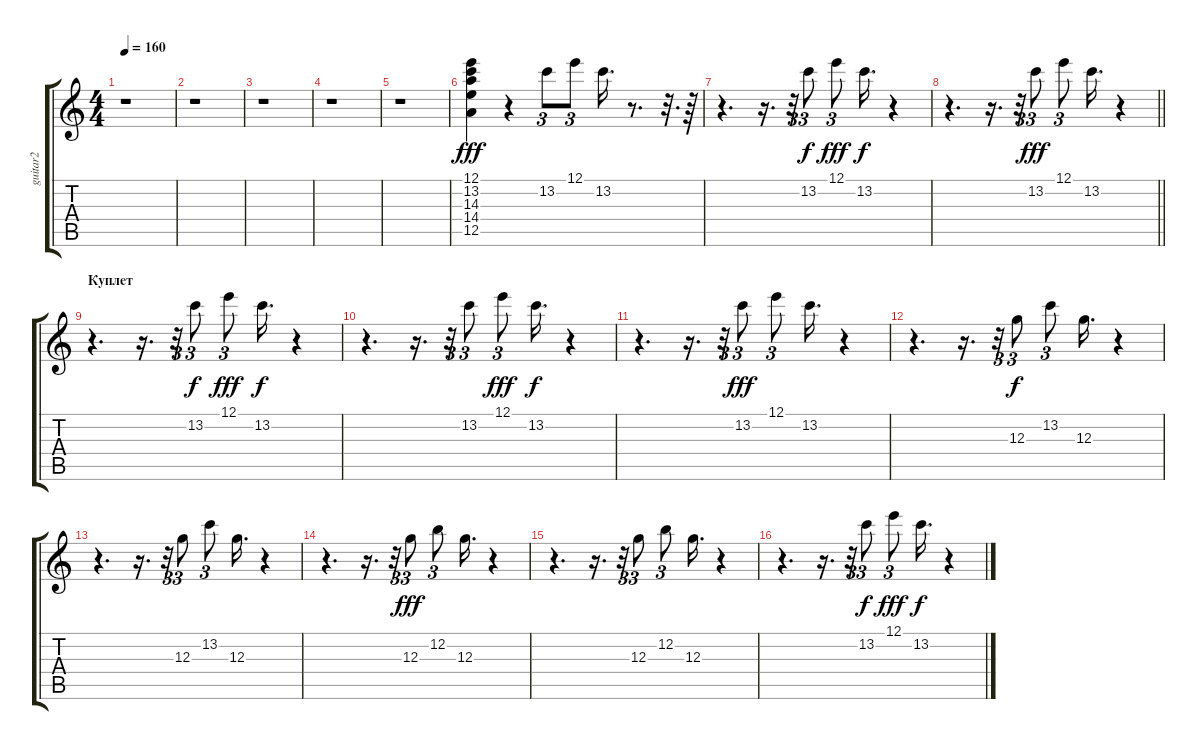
\track ("guitar2" "guitar2") {instrument distortionguitar}
\staff {score tabs}
\tuning (E4 B3 G3 D3 A2 E2) {hide}
\ts (4 4)
\tempo 160
\clef g2
\ks c
r.1{dy fff} |
r.1 |
r.1 |
r.1 |
r.1 |
(12.1 13.2 14.3 14.4 12.5).4 r.4 13.2.8{tu (3 2)} 12.1.8{tu (3 2)} 13.2.16{d} r.8{d} r.32{d} r.64 |
r.4{d} r.16{d} r.32{tu (3 2)} 13.2.8{tu (3 2) dy f} 12.1.8{tu (3 2) dy fff} 13.2.16{d dy f} r.4 |
\barLineRight lightlight
r.4{d} r.16{d} r.32{tu (3 2)} 13.2.8{tu (3 2) dy fff} 12.1.8{tu (3 2)} 13.2.16{d} r.4 |
\section ("" "Куплет")
r.4{d} r.16{d} r.32{tu (3 2)} 13.2.8{tu (3 2) dy f} 12.1.8{tu (3 2) dy fff} 13.2.16{d dy f} r.4 |
r.4{d} r.16{d} r.32{tu (3 2)} 13.2.8{tu (3 2)} 12.1.8{tu (3 2) dy fff} 13.2.16{d dy f} r.4 |
r.4{d} r.16{d} r.32{tu (3 2)} 13.2.8{tu (3 2) dy fff} 12.1.8{tu (3 2)} 13.2.16{d} r.4 |
r.4{d} r.16{d} r.32{tu (3 2)} 12.3.8{tu (3 2) dy f} 13.2.8{tu (3 2)} 12.3.16{d} r.4 |
r.4{d} r.16{d} r.32{tu (3 2)} 12.3.8{tu (3 2)} 13.2.8{tu (3 2)} 12.3.16{d} r.4 |
r.4{d} r.16{d} r.32{tu (3 2)} 12.3.8{tu (3 2) dy fff} 12.2.8{tu (3 2)} 12.3.16{d} r.4 |
r.4{d} r.16{d} r.32{tu (3 2)} 12.3.8{tu (3 2)} 12.2.8{tu (3 2)} 12.3.16{d} r.4 |
r.4{d} r.16{d} r.32{tu (3 2)} 13.2.8{tu (3 2) dy f} 12.1.8{tu (3 2) dy fff} 13.2.16{d dy f} r.4
